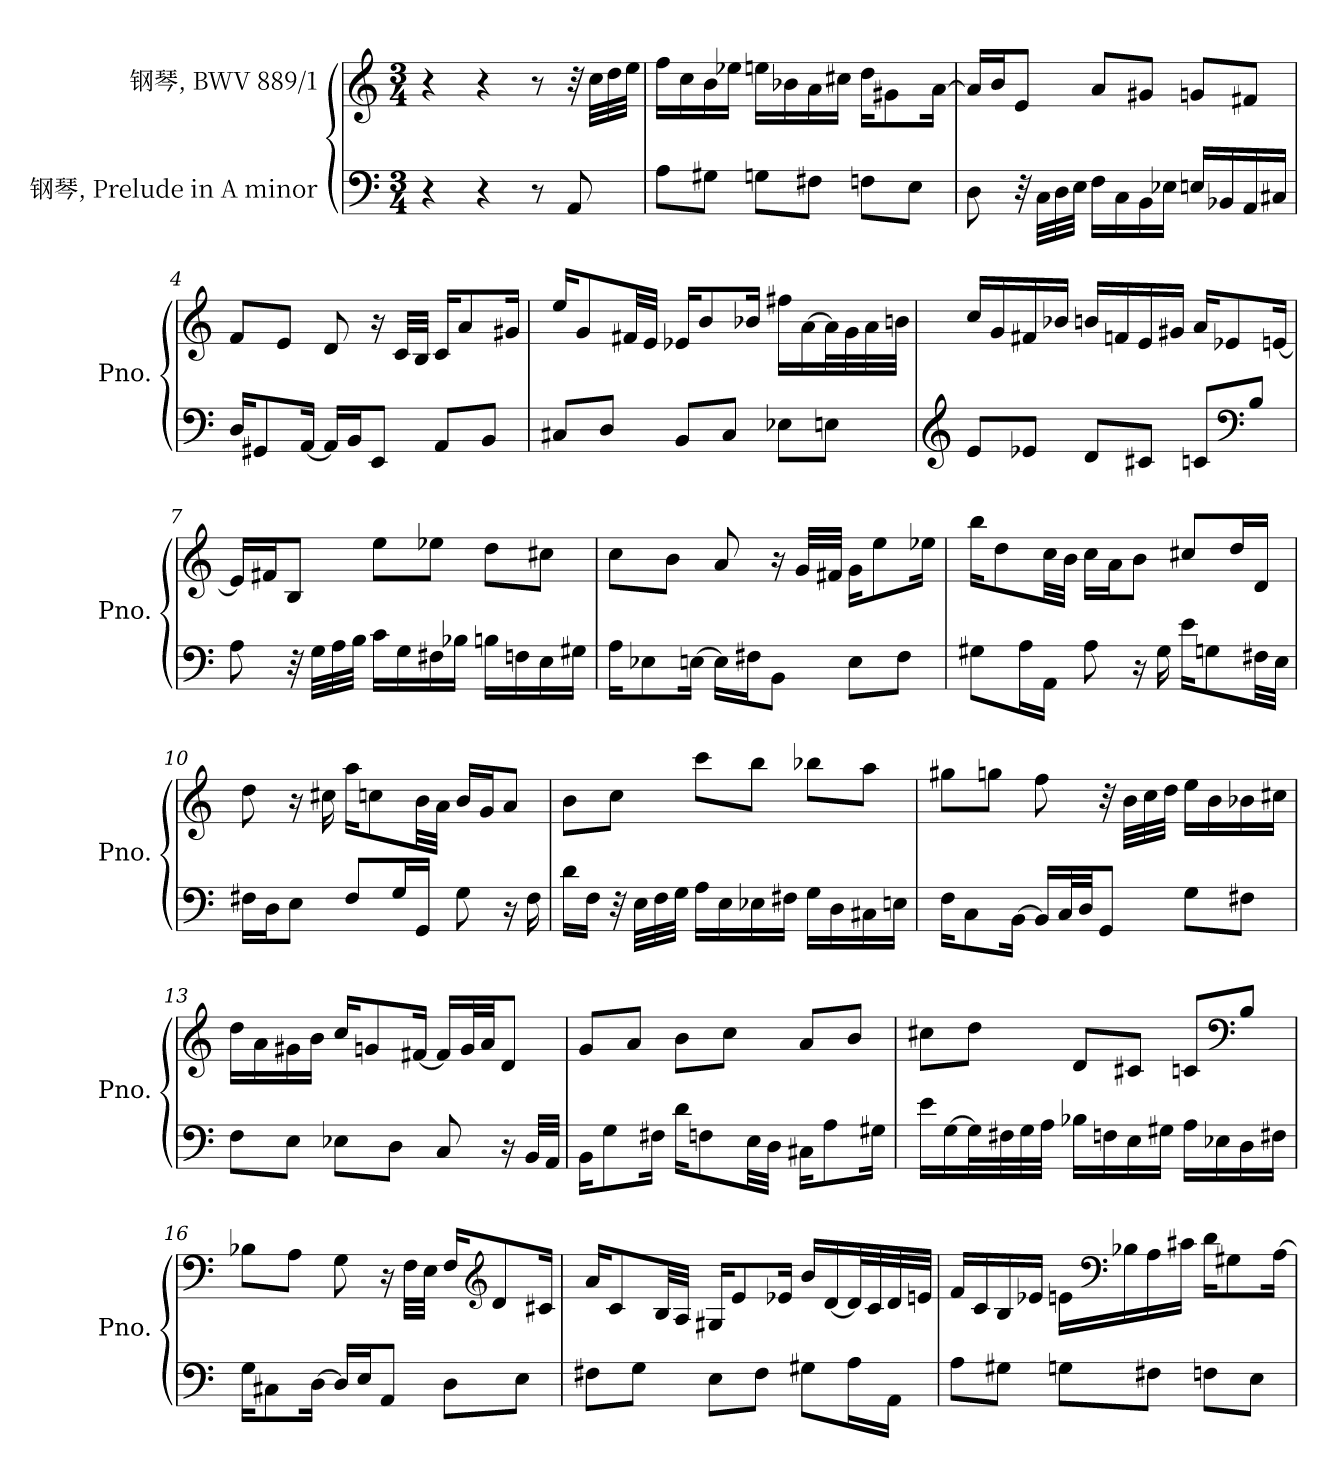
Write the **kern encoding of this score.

**kern	**kern
*part2	*part1
*staff2	*staff1
*I"钢琴, Prelude in A minor	*I"钢琴, BWV 889/1
*I'Pno.	*
*clefF4	*clefG2
*k[]	*k[]
*M3/4	*M3/4
*MM120	*MM120
=1	=1
4r	4r
4r	4r
8r	8r
8AA/	32r
.	32cc\LLL
.	32dd\
.	32ee\JJJ
=2	=2
8A\L	16ff\LL
.	16cc\
8G#X\J	16b\
.	16ee-X\JJ
8Gn\L	16een\LL
.	16b-X\
8F#X\J	16a\
.	16cc#X\JJ
8Fn\L	16dd\KL
.	8g#X\
8E\J	.
.	[16a\Jk
!!LO:LB:g=z
=3	=3
8D\	16a/LL]
.	16b/J
32r	8e/J
32C\LLL	.
32D\	.
32E\JJJ	.
16F\LL	8a/L
16C\	.
16BB\	8g#X/J
16E-X\JJ	.
16En/LL	8gn/L
16BB-X/	.
16AA/	8f#X/J
16C#X/JJ	.
=4	=4
16D/KL	8f/L
8GG#X/	.
.	8e/J
[16AA/Jk	.
16AA/LL]	8d/
16BB/J	.
8EE/J	16r
.	32c/LLL
.	32B/JJJ
8AA/L	16c/KL
.	8a/
8BB/J	.
.	16g#X/Jk
!!LO:LB:g=z
=5	=5
8C#X/L	16ee/KL
.	8g/
8D/J	.
.	32f#X/LL
.	32e/JJJ
8BB/L	16e-X/KL
.	8b/
8C#/J	.
.	16b-X/Jk
8E-X\L	16ff#X\LL
.	[16a\
8En\J	32a\L]
.	32g\
.	32a\
.	32bn\JJJ
=6	=6
*clefG2	*
8e/L	16cc/LL
.	16g/
8e-X/J	16f#X/
.	16b-X/JJ
8d/L	16bn/LL
.	16fn/
8c#X/J	16e/
.	16g#X/JJ
8cn/L	16a/KL
.	8e-X/
*clefF4	*
8B/J	.
.	[16en/Jk
!!LO:LB:g=z
=7	=7
8A\	16e/LL]
.	16f#X/J
32r	8B/J
32G\LLL	.
32A\	.
32B\JJJ	.
16c\LL	8ee\L
16G\	.
16F#X\	8ee-X\J
16B-X\JJ	.
16Bn\LL	8dd\L
16Fn\	.
16E\	8cc#X\J
16G#X\JJ	.
=8	=8
16A\KL	8cc\L
8E-X\	.
.	8b\J
[16En\Jk	.
16E\LL]	8a/
16F#X\J	.
8BB\J	16r
.	32g/LLL
.	32f#X/JJJ
8E\L	16g\KL
.	8ee\
8F#\J	.
.	16ee-X\Jk
!!LO:LB:g=z
=9	=9
8G#X\L	16bb\KL
.	8dd\
16A\L	.
16AA\JJ	32cc\LL
.	32b\JJJ
8A\	16cc\LL
.	16a\J
16r	8b\J
16G#\	.
16e\KL	8cc#X/L
8Gn\	.
.	16dd/L
32F#X\LL	16d/JJ
32E\JJJ	.
=10	=10
16F#X\LL	8dd\
16D\J	.
8E\J	16r
.	16cc#X\
8F#/L	16aa\KL
.	8ccn\
16G/L	.
16GG/JJ	32b\LL
.	32a\JJJ
8G\	16b/LL
.	16g/J
16r	8a/J
16F#\	.
=11	=11
16d\LL	8b\L
16F\JJ	.
32r	8cc\J
32E\LLL	.
32F\	.
32G\JJJ	.
16A\LL	8ccc\L
16E\	.
16E-X\	8bb\J
16F#X\JJ	.
16G\LL	8bb-X\L
16D\	.
16C#X\	8aa\J
16En\JJ	.
!!LO:LB:g=z
=12	=12
16F\KL	8gg#X\L
8C\	.
.	8ggn\J
[16BB\Jk	.
16BB/LL]	8ff\
32C/L	.
32D/JJ	.
8GG/J	32r
.	32b\LLL
.	32cc\
.	32dd\JJJ
8G\L	16ee\LL
.	16b\
8F#X\J	16b-X\
.	16cc#X\JJ
=13	=13
8F\L	16dd\LL
.	16a\
8E\J	16g#X\
.	16b\JJ
8E-X\L	16cc/KL
.	8gn/
8D\J	.
.	[16f#X/Jk
8C/	16f#/LL]
.	32g/L
.	32a/JJ
16r	8d/J
32BB/LLL	.
32AA/JJJ	.
=14	=14
16BB\KL	8g/L
8G\	.
.	8a/J
16F#X\Jk	.
16d\KL	8b\L
8Fn\	.
.	8cc\J
32E\LL	.
32D\JJJ	.
16C#X\KL	8a/L
8A\	.
.	8b/J
16G#X\Jk	.
!!LO:PB:g=z
=15	=15
16e\LL	8cc#X\L
[16G\	.
32G\L]	8dd\J
32F#X\	.
32G\	.
32A\JJJ	.
16B-X\LL	8d/L
16Fn\	.
16E\	8c#X/J
16G#X\JJ	.
16A\LL	8cn/L
16E-X\	.
*	*clefF4
16D\	8B/J
16F#X\JJ	.
=16	=16
16G\KL	8B-X\L
8C#X\	.
.	8A\J
[16D\Jk	.
16D/LL]	8G\
16E/J	.
8AA/J	16r
.	32F\LLL
.	32E\JJJ
8D\L	16F/KL
*	*clefG2
.	8d/
8E\J	.
.	16c#X/Jk
!!LO:LB:g=z
=17	=17
8F#X\L	16a/KL
.	8c/
8G\J	.
.	32B/LL
.	32A/JJJ
8E\L	16G#X/KL
.	8e/
8F#\J	.
.	16e-X/Jk
8G#X\L	16b/LL
.	[16d/
16A\L	32d/L]
.	32c/
16AA\JJ	32d/
.	32en/JJJ
=18	=18
8A\L	16f/LL
.	16c/
8G#X\J	16B/
.	16e-X/JJ
8Gn\L	16en\LL
*	*clefF4
.	16B-X\
8F#X\J	16A\
.	16c#X\JJ
8Fn\L	16d\KL
.	8G#X\
8E\J	.
.	[16A\Jk
=	=
*-	*-
